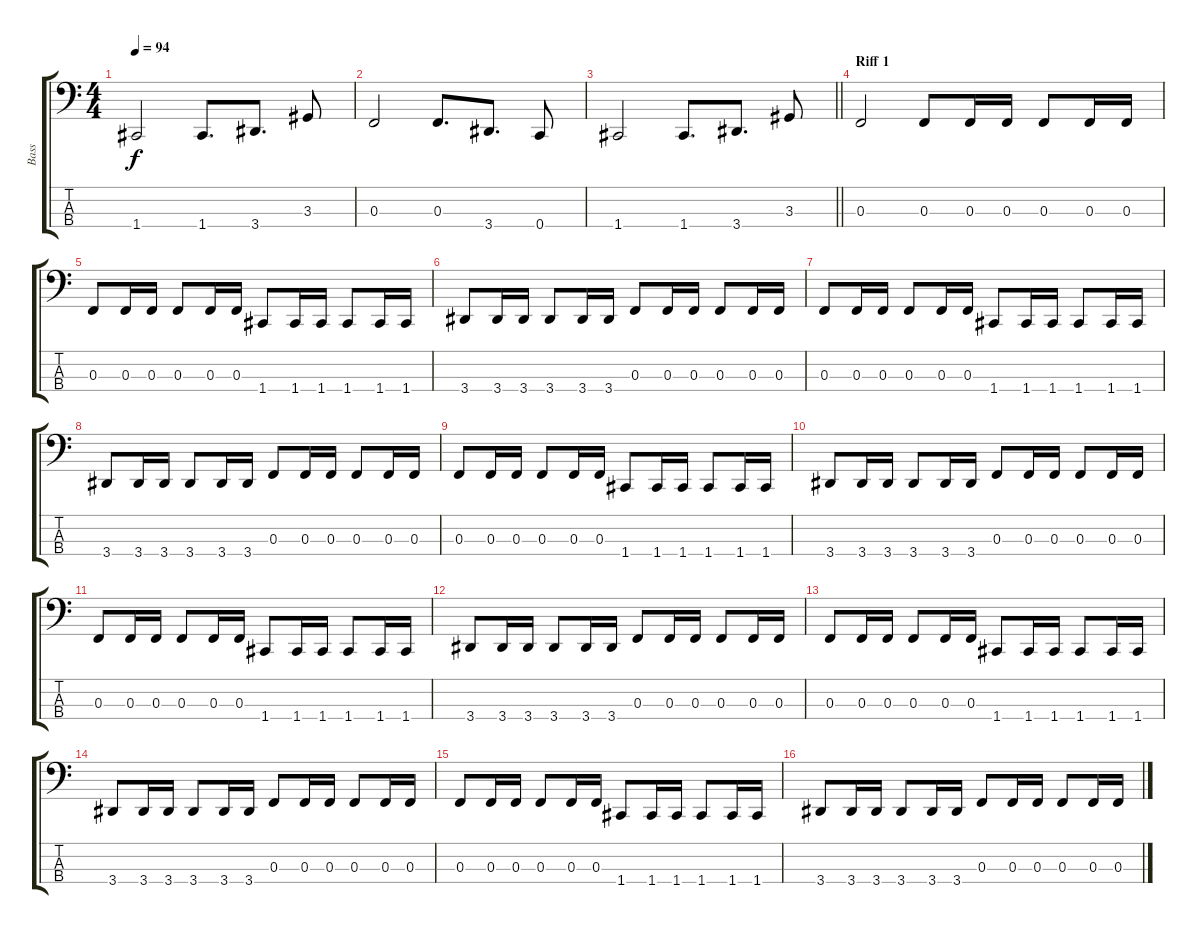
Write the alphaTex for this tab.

\track ("Bass" "Bass") {instrument electricbassfinger}
\staff {score tabs}
\tuning (Eb2 Bb1 F1 C1) {hide}
\ts (4 4)
\tempo 94
\clef f4
\ks c
1.4.2{dy f} 1.4.8{d} 3.4.8{d} 3.3.8 |
0.3.2 0.3.8{d} 3.4.8{d} 0.4.8 |
\barLineRight lightlight
1.4.2 1.4.8{d} 3.4.8{d} 3.3.8 |
\section ("" "Riff 1")
0.3.2 0.3.8 0.3.16 0.3.16 0.3.8 0.3.16 0.3.16 |
0.3.8 0.3.16 0.3.16 0.3.8 0.3.16 0.3.16 1.4.8 1.4.16 1.4.16 1.4.8 1.4.16 1.4.16 |
3.4.8 3.4.16 3.4.16 3.4.8 3.4.16 3.4.16 0.3.8 0.3.16 0.3.16 0.3.8 0.3.16 0.3.16 |
0.3.8 0.3.16 0.3.16 0.3.8 0.3.16 0.3.16 1.4.8 1.4.16 1.4.16 1.4.8 1.4.16 1.4.16 |
3.4.8 3.4.16 3.4.16 3.4.8 3.4.16 3.4.16 0.3.8 0.3.16 0.3.16 0.3.8 0.3.16 0.3.16 |
0.3.8 0.3.16 0.3.16 0.3.8 0.3.16 0.3.16 1.4.8 1.4.16 1.4.16 1.4.8 1.4.16 1.4.16 |
3.4.8 3.4.16 3.4.16 3.4.8 3.4.16 3.4.16 0.3.8 0.3.16 0.3.16 0.3.8 0.3.16 0.3.16 |
0.3.8 0.3.16 0.3.16 0.3.8 0.3.16 0.3.16 1.4.8 1.4.16 1.4.16 1.4.8 1.4.16 1.4.16 |
3.4.8 3.4.16 3.4.16 3.4.8 3.4.16 3.4.16 0.3.8 0.3.16 0.3.16 0.3.8 0.3.16 0.3.16 |
0.3.8 0.3.16 0.3.16 0.3.8 0.3.16 0.3.16 1.4.8 1.4.16 1.4.16 1.4.8 1.4.16 1.4.16 |
3.4.8 3.4.16 3.4.16 3.4.8 3.4.16 3.4.16 0.3.8 0.3.16 0.3.16 0.3.8 0.3.16 0.3.16 |
0.3.8 0.3.16 0.3.16 0.3.8 0.3.16 0.3.16 1.4.8 1.4.16 1.4.16 1.4.8 1.4.16 1.4.16 |
3.4.8 3.4.16 3.4.16 3.4.8 3.4.16 3.4.16 0.3.8 0.3.16 0.3.16 0.3.8 0.3.16 0.3.16
